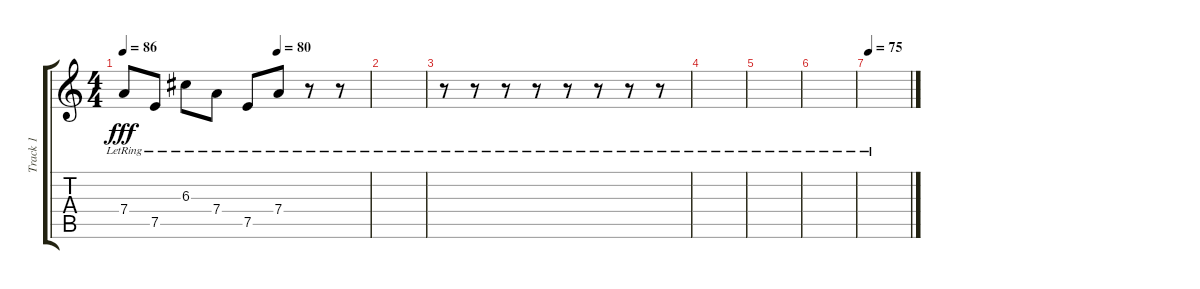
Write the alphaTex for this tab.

\track ("Track 1" "Track 1") {instrument acousticguitarsteel}
\staff {score tabs}
\tuning (E4 B3 G3 D3 A2 E2) {hide}
\ts (4 4)
\tempo 86
\tempo (80 0.625)
\clef g2
\ks c
7.4{lr}.8{dy fff} 7.5{lr}.8 6.3{lr}.8 7.4{lr}.8 7.5{lr}.8 7.4{lr}.8 r.8 r.8 |
|
r.8 r.8 r.8 r.8 r.8 r.8 r.8 r.8 |
|
|
|
\tempo 75
